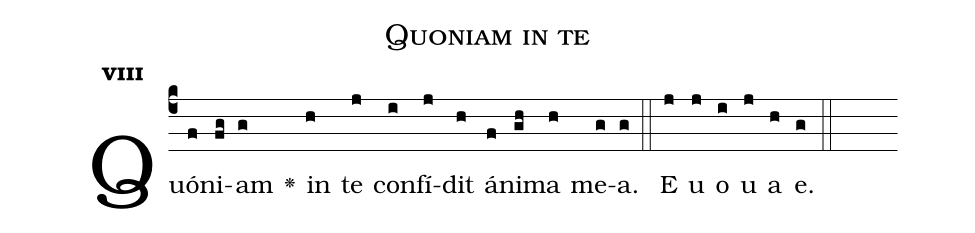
name:Quoniam in te;
office-part:Antiphona;
mode:8;
%%
initial-style: 1;
name: Quoniam in te;
book: Antiphonae & Responsoria/Tomus III, p. 54;
occasion: Psalterium Hebdomada II Feria V;
office-part: Hora media Ant 3;
user-notes: ;
commentary: ;
annotation: 8g;
centering-scheme: english;
fontsize: 12;
font: OFLSortsMillGoudy;
height: 11;
width: 4.5;
%%
(c4)Quó(f)ni(fg)am(g) <v>\greheightstar</v>() in(h) te(j) con(i)fí(j)dit(h) á(f)ni(gh)ma(h) me(g)a.(g) (::)
E(j) u(j) o(i) u(j) a(h) e.(g) (::)
